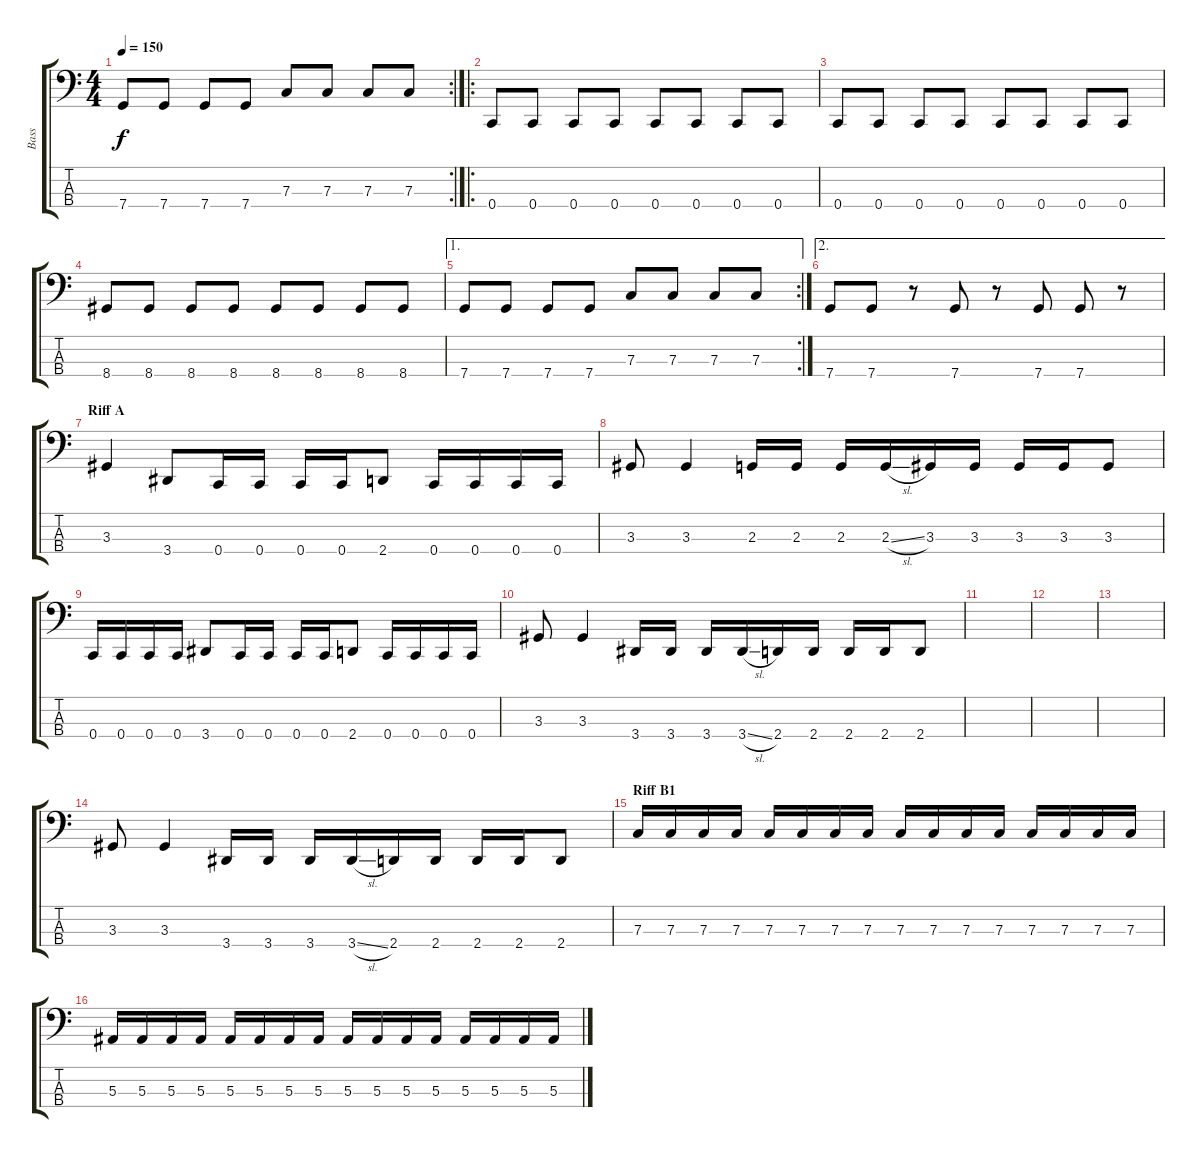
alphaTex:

\track ("Bass" "Bass") {instrument electricbassfinger}
\staff {score tabs}
\tuning (Eb2 Bb1 F1 C1) {hide}
\rc 2
\ts (4 4)
\tempo 150
\clef f4
\ks c
7.4.8{dy f} 7.4.8 7.4.8 7.4.8 7.3.8 7.3.8 7.3.8 7.3.8 |
\ro
0.4.8 0.4.8 0.4.8 0.4.8 0.4.8 0.4.8 0.4.8 0.4.8 |
0.4.8 0.4.8 0.4.8 0.4.8 0.4.8 0.4.8 0.4.8 0.4.8 |
8.4.8 8.4.8 8.4.8 8.4.8 8.4.8 8.4.8 8.4.8 8.4.8 |
\ae 1
\rc 2
7.4.8 7.4.8 7.4.8 7.4.8 7.3.8 7.3.8 7.3.8 7.3.8 |
\ae 2
7.4.8 7.4.8 r.8 7.4.8 r.8 7.4.8 7.4.8 r.8 |
\section ("" "Riff A")
3.3.4 3.4.8 0.4.16 0.4.16 0.4.16 0.4.16 2.4.8 0.4.16 0.4.16 0.4.16 0.4.16 |
3.3.8 3.3.4 2.3.16 2.3.16 2.3.16 2.3{sl}.16 3.3.16 3.3.16 3.3.16 3.3.16 3.3.8 |
0.4.16 0.4.16 0.4.16 0.4.16 3.4.8 0.4.16 0.4.16 0.4.16 0.4.16 2.4.8 0.4.16 0.4.16 0.4.16 0.4.16 |
3.3.8 3.3.4 3.4.16 3.4.16 3.4.16 3.4{sl}.16 2.4.16 2.4.16 2.4.16 2.4.16 2.4.8 |
|
|
|
3.3.8 3.3.4 3.4.16 3.4.16 3.4.16 3.4{sl}.16 2.4.16 2.4.16 2.4.16 2.4.16 2.4.8 |
\section ("" "Riff B1")
7.3.16 7.3.16 7.3.16 7.3.16 7.3.16 7.3.16 7.3.16 7.3.16 7.3.16 7.3.16 7.3.16 7.3.16 7.3.16 7.3.16 7.3.16 7.3.16 |
5.3.16 5.3.16 5.3.16 5.3.16 5.3.16 5.3.16 5.3.16 5.3.16 5.3.16 5.3.16 5.3.16 5.3.16 5.3.16 5.3.16 5.3.16 5.3.16
